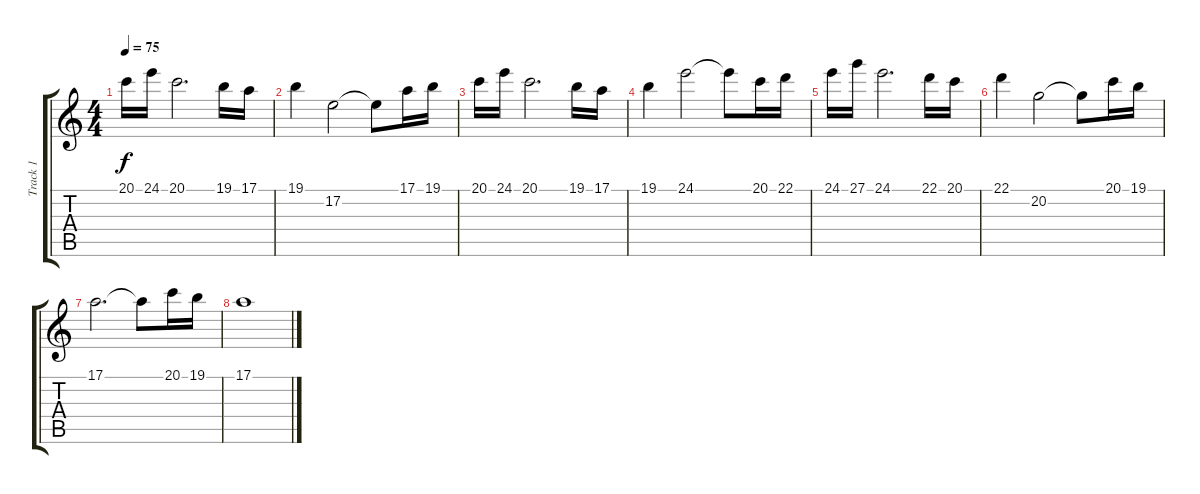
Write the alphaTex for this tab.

\track ("Track 1" "Track 1") {instrument flute}
\staff {score tabs}
\tuning (E4 B3 G3 D3 A2 E2) {hide}
\ts (4 4)
\tempo 75
\clef g2
\ks c
20.1.16{dy f} 24.1.16 20.1.2{d} 19.1.16 17.1.16 |
19.1.4 17.2.2 17.2{t}.8 17.1.16 19.1.16 |
20.1.16 24.1.16 20.1.2{d} 19.1.16 17.1.16 |
19.1.4 24.1.2 24.1{t}.8 20.1.16 22.1.16 |
24.1.16 27.1.16 24.1.2{d} 22.1.16 20.1.16 |
22.1.4 20.2.2 20.2{t}.8 20.1.16 19.1.16 |
17.1.2{d} 17.1{t}.8 20.1.16 19.1.16 |
17.1.1
